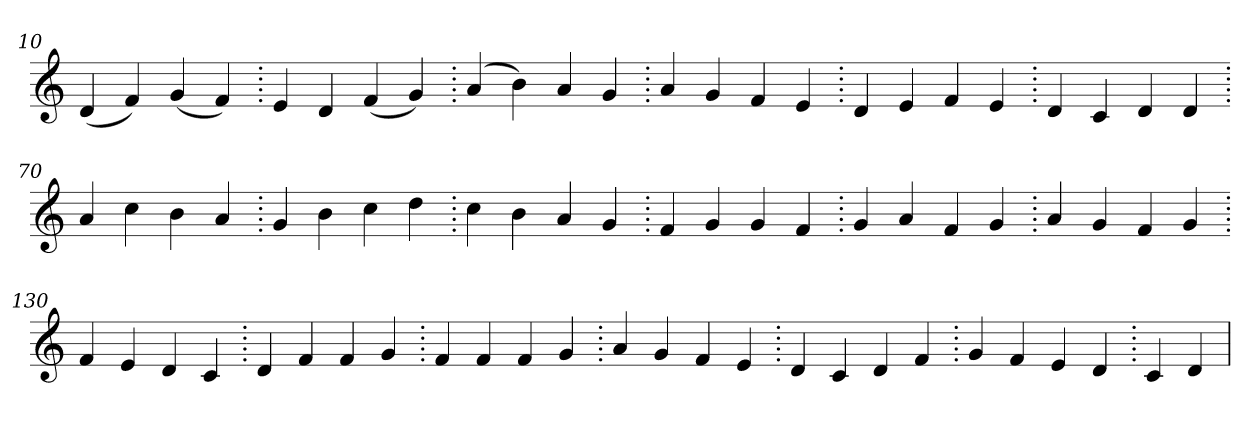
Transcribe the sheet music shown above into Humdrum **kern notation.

**kern
*part1
*staff1
*clefG2
=10.
(>4d
4f)
(>4g
4f)
=20.
4e
4d
(>4f
4g)
=30.
(>4a
4b)
4a
4g
=40.
4a
4g
4f
4e
=50.
4d
4e
4f
4e
=60.
4d
4c
4d
4d
=70.
4a
4cc
4b
4a
=80.
4g
4b
4cc
4dd
=90.
4cc
4b
4a
4g
=100.
4f
4g
4g
4f
=110.
4g
4a
4f
4g
=120.
4a
4g
4f
4g
=130.
4f
4e
4d
4c
=140.
4d
4f
4f
4g
=150.
4f
4f
4f
4g
=160.
4a
4g
4f
4e
=170.
4d
4c
4d
4f
=180.
4g
4f
4e
4d
=190.
4c
4d
=
*-
